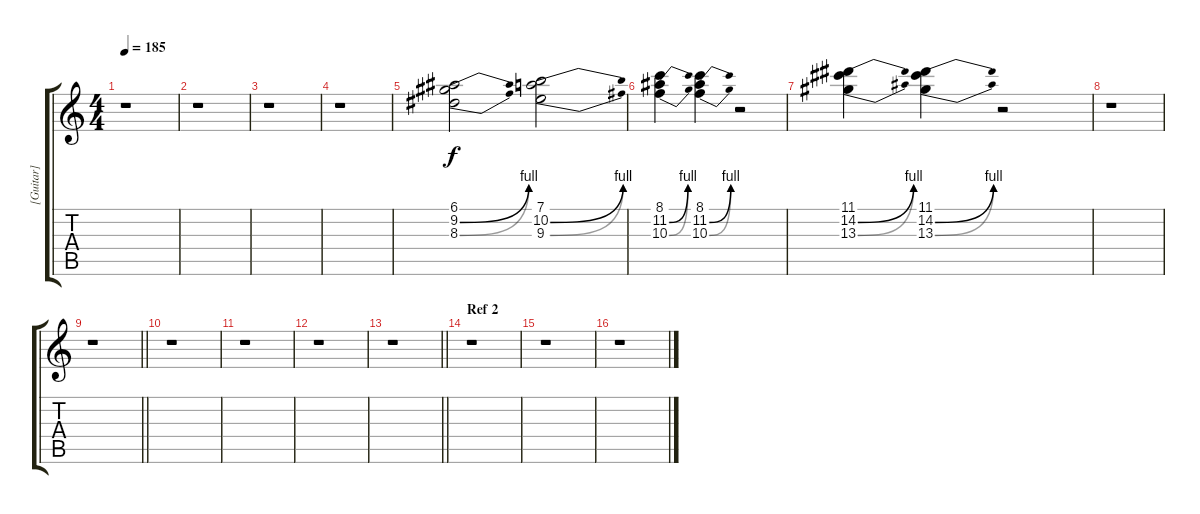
\track ("[Guitar]" "[Guitar]") {instrument overdrivenguitar}
\staff {score tabs}
\tuning (E4 B3 G3 D3 A2 D2) {hide}
\ts (4 4)
\tempo 185
\clef g2
\ks c
r.1{dy f} |
r.1 |
r.1 |
r.1 |
(6.1 9.2{be (bend 0 0 60 4)} 8.3{be (bend 0 0 60 4)}).2 (7.1 10.2{be (bend 0 0 60 4)} 9.3{be (bend 0 0 60 4)}).2 |
(8.1 11.2{be (bend 0 0 60 4)} 10.3{be (bend 0 0 60 4)}).4 (8.1 11.2{be (bend 0 0 60 4)} 10.3{be (bend 0 0 60 4)}).4 r.2 |
(11.1 14.2{be (bend 0 0 60 4)} 13.3{be (bend 0 0 60 4)}).4 (11.1 14.2{be (bend 0 0 60 4)} 13.3{be (bend 0 0 60 4)}).4 r.2 |
r.1 |
\barLineRight lightlight
r.1 |
r.1 |
r.1 |
r.1 |
\barLineRight lightlight
r.1 |
\section ("" "Ref 2")
r.1 |
r.1 |
r.1
